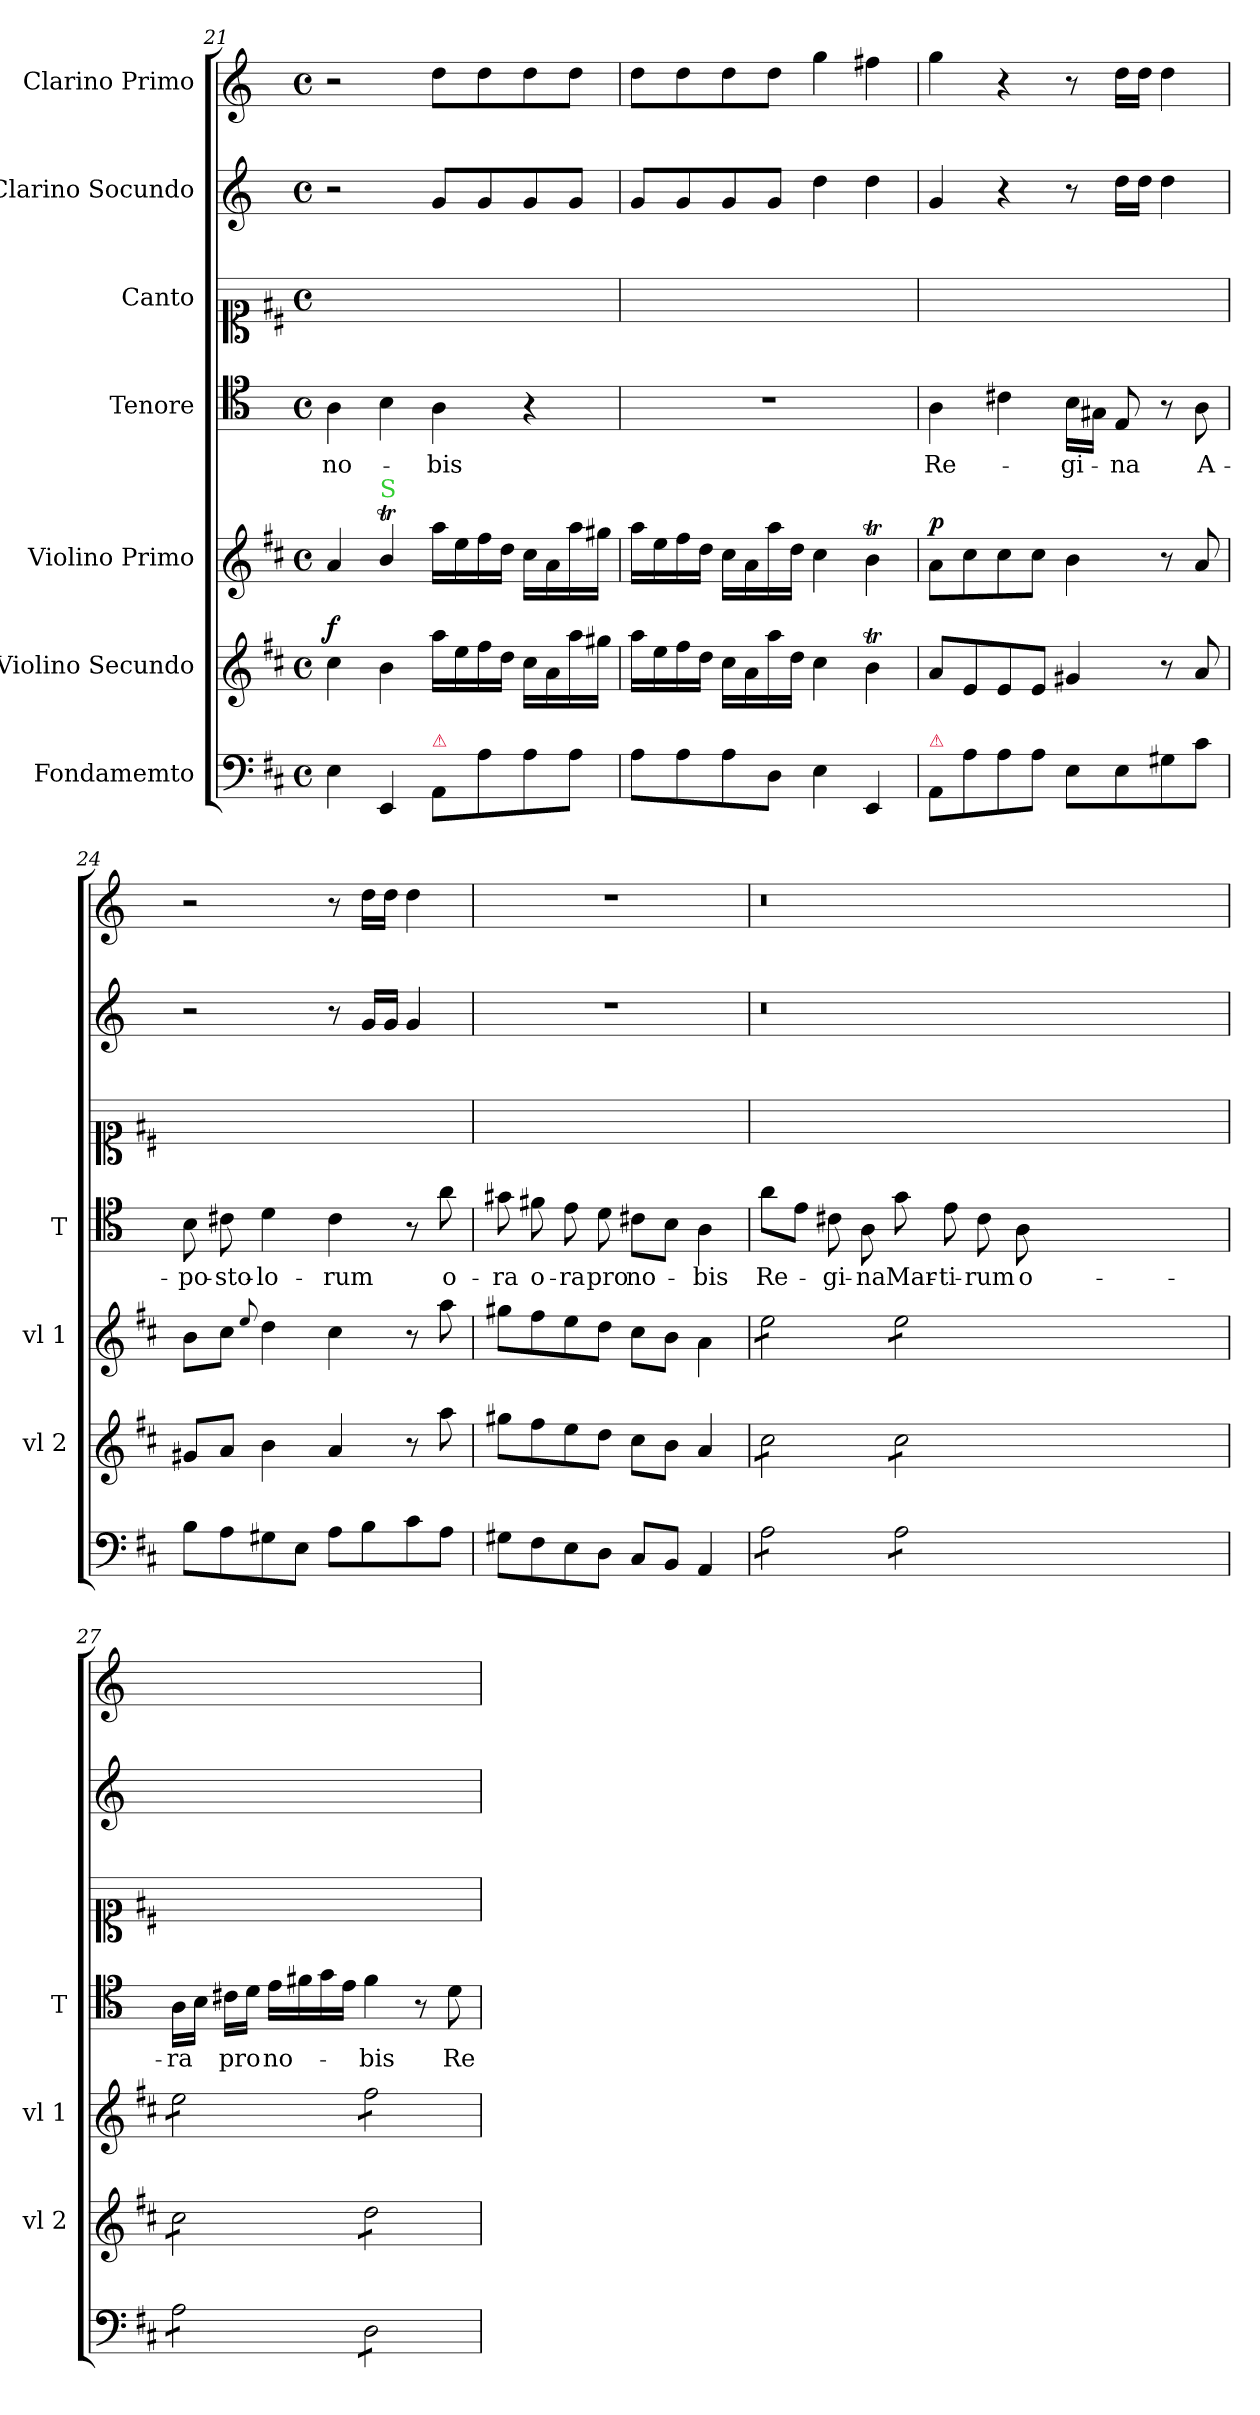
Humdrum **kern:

**kern	**dynam	**kern	**dynam	**kern	**dynam	**kern	**text	**kern	**kern	**kern
*part7	*part7	*part6	*part6	*part5	*part5	*part4	*part4	*part3	*part2	*part1
*staff7	*staff7	*staff6	*staff6	*staff5	*staff5	*staff4	*staff4	*staff3	*staff2	*staff1
*I"Fondamemto	*	*I"Violino Secundo	*	*I"Violino Primo	*	*I"Tenore	*	*I"Canto	*I"Clarino Socundo	*I"Clarino Primo
*	*	*I'vl 2	*	*I'vl 1	*	*I'T	*	*	*	*
*clefF4	*	*clefG2	*	*clefG2	*	*clefC4	*	*clefC1	*clefG2	*clefG2
*k[f#c#]	*	*k[f#c#]	*	*k[f#c#]	*	*	*	*k[f#c#]	*k[]	*k[]
*M4/4	*	*M4/4	*	*M4/4	*	*M4/4	*	*M4/4	*M4/4	*M4/4
*met(c)	*	*met(c)	*	*met(c)	*	*met(c)	*	*met(c)	*met(c)	*met(c)
=21	=21	=21	=21	=21	=21	=21	=21	=21	=21	=21
!	!LO:DY:a	!	!LO:DY:a	!	!	!	!	!	!	!
4E\	for	4cc#\	f	4a/	.	4A\	no-	1ryy	2r	2r
!	!	!	!	!LO:TX:a:color=limegreen:t=S	!	!	!	!	!	!
4EE/	.	4b\	.	4bT/	.	4B\	.	.	.	.
!LO:TX:a:color=crimson:t=⚠	!	!	!	!	!	!	!	!	!	!
!	!	!	!	!	!LO:DY:a	!	!	!	!	!
8AA/L	.	16aa\LL	.	16aa\LL	for	4A\	-bis	.	8g/L	8dd\L
.	.	16ee\	.	16ee\	.	.	.	.	.	.
8A\	.	16ff#\	.	16ff#\	.	.	.	.	8g/	8dd\
.	.	16dd\JJ	.	16dd\JJ	.	.	.	.	.	.
8A\	.	16cc#\LL	.	16cc#\LL	.	4r	.	.	8g/	8dd\
.	.	16a\	.	16a\	.	.	.	.	.	.
8A\J	.	16aa\	.	16aa\	.	.	.	.	8g/J	8dd\J
.	.	16gg#X\JJ	.	16gg#X\JJ	.	.	.	.	.	.
=22	=22	=22	=22	=22	=22	=22	=22	=22	=22	=22
8A\L	.	16aa\LL	.	16aa\LL	.	1r	.	1ryy	8g/L	8dd\L
.	.	16ee\	.	16ee\	.	.	.	.	.	.
8A\	.	16ff#\	.	16ff#\	.	.	.	.	8g/	8dd\
.	.	16dd\JJ	.	16dd\JJ	.	.	.	.	.	.
8A\	.	16cc#\LL	.	16cc#\LL	.	.	.	.	8g/	8dd\
.	.	16a\	.	16a\	.	.	.	.	.	.
8D\J	.	16aa\	.	16aa\	.	.	.	.	8g/J	8dd\J
.	.	16dd\JJ	.	16dd\JJ	.	.	.	.	.	.
4E\	.	4cc#\	.	4cc#\	.	.	.	.	4dd\	4gg\
4EE/	.	4bT\	.	4bT\	.	.	.	.	4dd\	4ff#X\
=23	=23	=23	=23	=23	=23	=23	=23	=23	=23	=23
!LO:TX:a:color=crimson:t=⚠	!	!	!	!	!	!	!	!	!	!
!	!	!	!	!	!LO:DY:a	!	!	!	!	!
8AA/L	.	8a/L	.	8a\L	p	4A\	Re-	1ryy	4g/	4gg\
8A\	.	8e/	.	8cc#\	.	.	.	.	.	.
8A\	.	8e/	.	8cc#\	.	4c#\	.	.	4r	4r
8A\J	.	8e/J	.	8cc#\J	.	.	.	.	.	.
8E\L	.	4g#X/	.	4b\	.	16B\LL	-gi-	.	8r	8r
.	.	.	.	.	.	16G#X\JJ	.	.	.	.
8E\	.	.	.	.	.	8E/	-na	.	16dd\LL	16dd\LL
.	.	.	.	.	.	.	.	.	16dd\JJ	16dd\JJ
8G#X\	.	8r	.	8r	.	8r	.	.	4dd\	4dd\
8c#\J	.	8a/	.	8a/	.	8A\	A-	.	.	.
=24	=24	=24	=24	=24	=24	=24	=24	=24	=24	=24
8B\L	.	8g#X/L	.	8b\L	.	8B\	-po-	1ryy	2r	2r
8A\	.	8a/J	.	8cc#\J	.	8c#\	-sto-	.	.	.
.	.	.	.	8qqee/	.	.	.	.	.	.
8G#X\	.	4b\	.	4dd\	.	4d\	-lo-	.	.	.
8E\J	.	.	.	.	.	.	.	.	.	.
8A\L	.	4a/	.	4cc#\	.	4c#\	-rum	.	8r	8r
8B\	.	.	.	.	.	.	.	.	16g/LL	16dd\LL
.	.	.	.	.	.	.	.	.	16g/JJ	16dd\JJ
8c#\	.	8r	.	8r	.	8r	.	.	4g/	4dd\
8A\J	.	8aa\	.	8aa\	.	8a\	o-	.	.	.
=25	=25	=25	=25	=25	=25	=25	=25	=25	=25	=25
8G#X\L	.	8gg#X\L	.	8gg#X\L	.	8g#X\	-ra	1ryy	1r	1r
8F#\	.	8ff#\	.	8ff#\	.	8f#\	o-	.	.	.
8E\	.	8ee\	.	8ee\	.	8e\	-ra	.	.	.
8D\J	.	8dd\J	.	8dd\J	.	8d\	pro	.	.	.
8C#/L	.	8cc#\L	.	8cc#\L	.	8c#\L	no-	.	.	.
8BB/J	.	8b\J	.	8b\J	.	8B\J	.	.	.	.
4AA/	.	4a/	.	4a\	.	4A\	-bis	.	.	.
=26	=26	=26	=26	=26	=26	=26	=26	=26	=26	=26
*tremolo	*	*	*	*	*	*	*	*	*	*
*	*	*tremolo	*	*	*	*	*	*	*	*
*	*	*	*	*tremolo	*	*	*	*	*	*
8A\L	.	8cc#\L	.	8ee\L	.	8a\L	Re-	1ryy	0.r	0.r
8A\	.	8cc#\	.	8ee\	.	8e\J	.	.	.	.
8A\	.	8cc#\	.	8ee\	.	8c#\	-gi-	.	.	.
8A\J	.	8cc#\J	.	8ee\J	.	8A\	-na	.	.	.
8A\L	.	8cc#\L	.	8ee\L	.	8g\	Mar-	.	.	.
8A\	.	8cc#\	.	8ee\	.	8e\	-ti-	.	.	.
8A\	.	8cc#\	.	8ee\	.	8c#\	-rum	.	.	.
8A\J	.	8cc#\J	.	8ee\J	.	8A\	o-	.	.	.
0ryy	.	0ryy	.	0ryy	.	0ryy	.	0ryy	.	.
=27	=27	=27	=27	=27	=27	=27	=27	=27	=27	=27
8A\L	.	8cc#\L	.	8ee\L	.	16A\LL	-ra	1ryy	1ryy	1ryy
.	.	.	.	.	.	16B\JJ	.	.	.	.
8A\	.	8cc#\	.	8ee\	.	16c#\LL	pro	.	.	.
.	.	.	.	.	.	16d\JJ	.	.	.	.
8A\	.	8cc#\	.	8ee\	.	16e\LL	no-	.	.	.
.	.	.	.	.	.	16f#\	.	.	.	.
8A\J	.	8cc#\J	.	8ee\J	.	16g\	.	.	.	.
.	.	.	.	.	.	16e\JJ	.	.	.	.
8D\L	.	8dd\L	.	8ff#\L	.	4f#\	-bis	.	.	.
8D\	.	8dd\	.	8ff#\	.	.	.	.	.	.
8D\	.	8dd\	.	8ff#\	.	8r	.	.	.	.
8D\J	.	8dd\J	.	8ff#\J	.	8d\	Re-	.	.	.
*	*	*	*	*Xtremolo	*	*	*	*	*	*
*	*	*Xtremolo	*	*	*	*	*	*	*	*
*Xtremolo	*	*	*	*	*	*	*	*	*	*
=	=	=	=	=	=	=	=	=	=	=
*-	*-	*-	*-	*-	*-	*-	*-	*-	*-	*-
